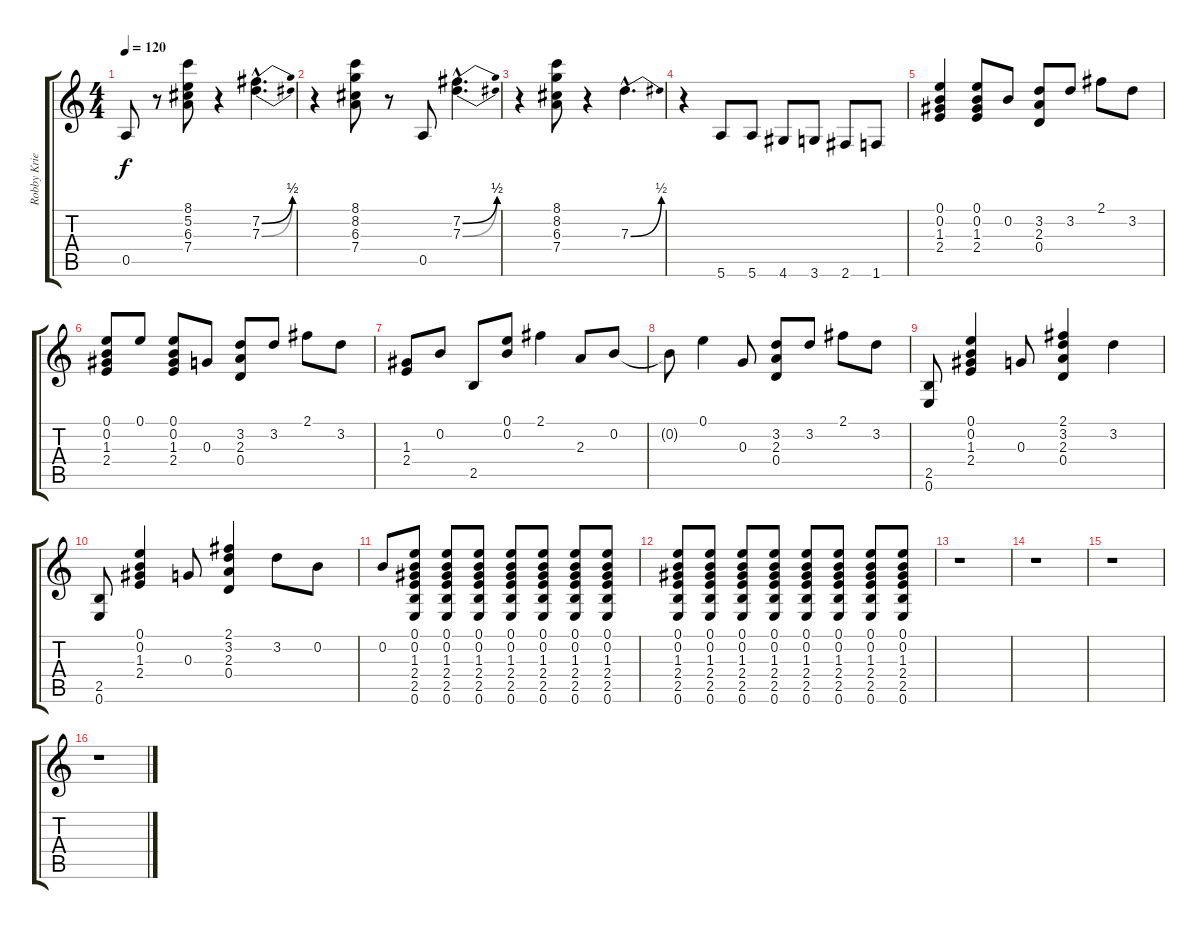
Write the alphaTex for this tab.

\track ("Robby Krieger" "Robby Krie") {instrument electricguitarclean}
\staff {score tabs}
\tuning (E4 B3 G3 D3 A2 E2) {hide}
\ts (4 4)
\tempo 120
\clef g2
\ks c
0.5.8{dy f} r.8 (8.1 5.2 6.3 7.4).8 r.4 (7.2{be (bend 0 0 60 2) hac} 7.3{be (bend 0 0 60 2) hac}).4{d} |
r.4 (8.1 8.2 6.3 7.4).8 r.8 0.5.8 (7.2{be (bend 0 0 60 2) hac} 7.3{be (bend 0 0 60 2) hac}).4{d} |
r.4 (8.1 8.2 6.3 7.4).8 r.4 7.3{be (bend 0 0 60 2) hac}.4{d} |
r.4 5.6.8 5.6.8 4.6.8 3.6.8 2.6.8 1.6.8 |
(0.1 0.2 1.3 2.4).4 (0.1 0.2 1.3 2.4).8 0.2.8 (3.2 2.3 0.4).8 3.2.8 2.1.8 3.2.8 |
(0.1 0.2 1.3 2.4).8 0.1.8 (0.1 0.2 1.3 2.4).8 0.3.8 (3.2 2.3 0.4).8 3.2.8 2.1.8 3.2.8 |
(1.3 2.4).8 0.2.8 2.5.8 (0.1 0.2).8 2.1.4 2.3.8 0.2.8 |
0.2{t}.8 0.1.4 0.3.8 (3.2 2.3 0.4).8 3.2.8 2.1.8 3.2.8 |
(2.5 0.6).8 (0.1 0.2 1.3 2.4).4 0.3.8 (2.1 3.2 2.3 0.4).4 3.2.4 |
(2.5 0.6).8 (0.1 0.2 1.3 2.4).4 0.3.8 (2.1 3.2 2.3 0.4).4 3.2.8 0.2.8 |
0.2.8 (0.1 0.2 1.3 2.4 2.5 0.6).8 (0.1 0.2 1.3 2.4 2.5 0.6).8 (0.1 0.2 1.3 2.4 2.5 0.6).8 (0.1 0.2 1.3 2.4 2.5 0.6).8 (0.1 0.2 1.3 2.4 2.5 0.6).8 (0.1 0.2 1.3 2.4 2.5 0.6).8 (0.1 0.2 1.3 2.4 2.5 0.6).8 |
(0.1 0.2 1.3 2.4 2.5 0.6).8 (0.1 0.2 1.3 2.4 2.5 0.6).8 (0.1 0.2 1.3 2.4 2.5 0.6).8 (0.1 0.2 1.3 2.4 2.5 0.6).8 (0.1 0.2 1.3 2.4 2.5 0.6).8 (0.1 0.2 1.3 2.4 2.5 0.6).8 (0.1 0.2 1.3 2.4 2.5 0.6).8 (0.1 0.2 1.3 2.4 2.5 0.6).8 |
r.1 |
r.1 |
r.1 |
r.1
